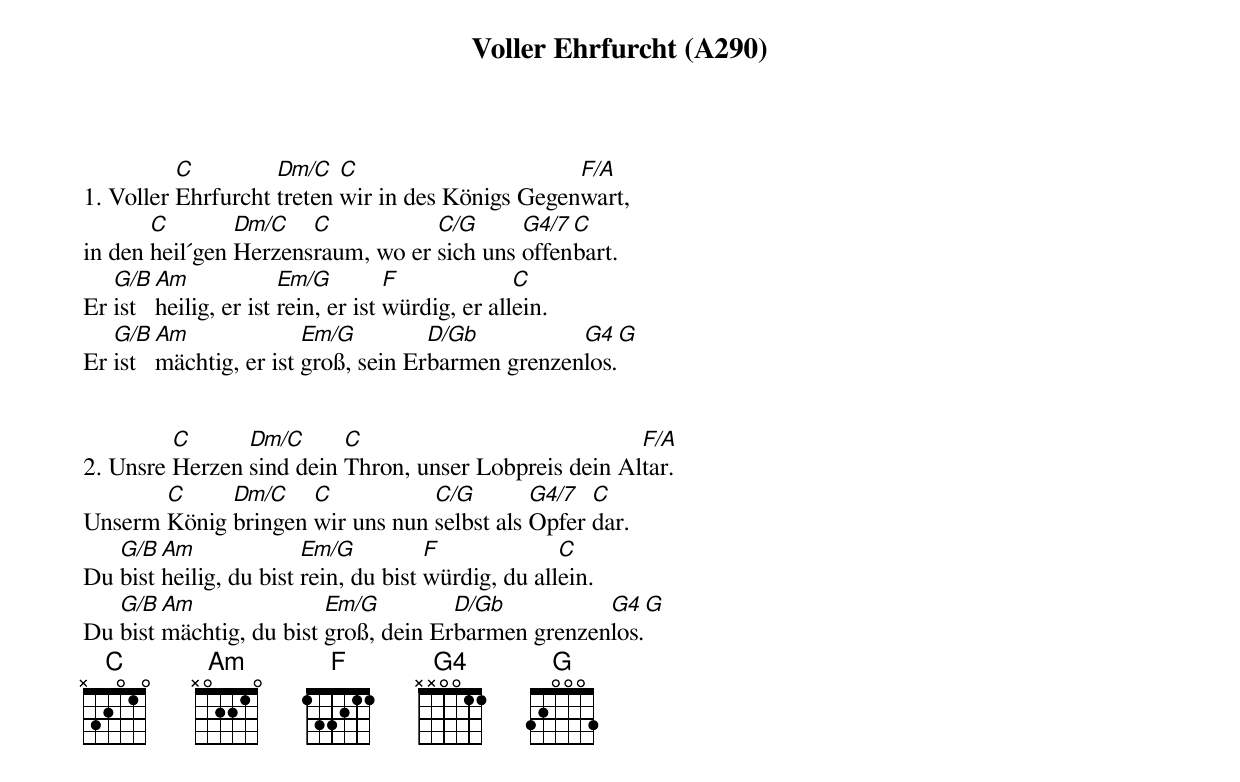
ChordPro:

{title: Voller Ehrfurcht (A290)}
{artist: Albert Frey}

1. Voller [C]Ehrfurcht [Dm/C]treten [C]wir in des Königs Gegen[F/A]wart,
in den [C]heil´gen [Dm/C]Herzens[C]raum, wo er [C/G]sich uns [G4/7]offen[C]bart.
Er [G/B]ist [Am]heilig, er ist [Em/G]rein, er ist [F]würdig, er all[C]ein.
Er [G/B]ist [Am]mächtig, er ist [Em/G]groß, sein Er[D/Gb]barmen grenzen[G4]los.[G]


2. Unsre [C]Herzen [Dm/C]sind dein [C]Thron, unser Lobpreis dein Al[F/A]tar.
Unserm [C]König [Dm/C]bringen [C]wir uns nun [C/G]selbst als [G4/7]Opfer [C]dar.
Du [G/B]bist [Am]heilig, du bist [Em/G]rein, du bist [F]würdig, du all[C]ein.
Du [G/B]bist [Am]mächtig, du bist [Em/G]groß, dein Er[D/Gb]barmen grenzen[G4]los.[G]
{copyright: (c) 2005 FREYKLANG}
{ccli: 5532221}
